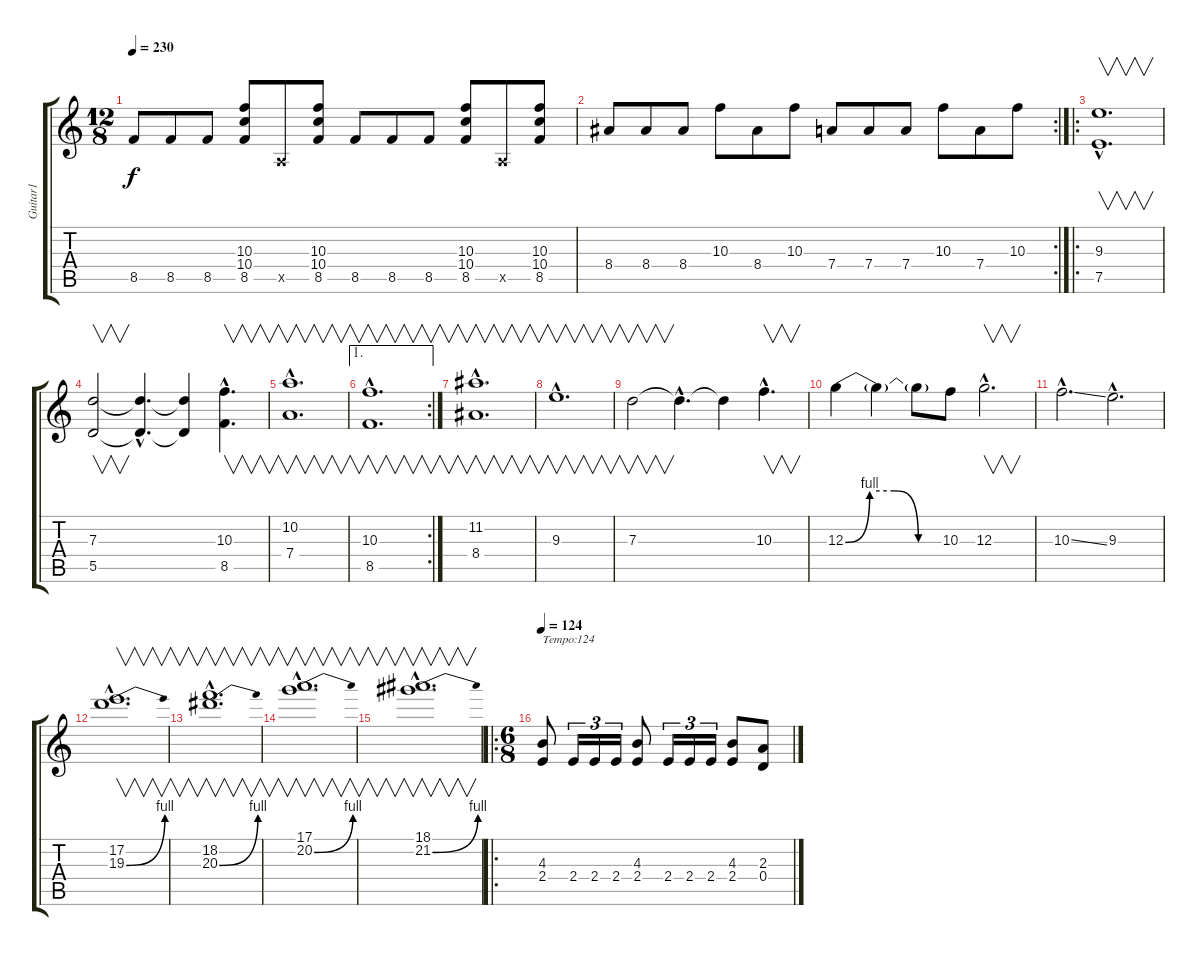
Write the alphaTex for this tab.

\track ("Guitar1" "Guitar1") {instrument distortionguitar}
\staff {score tabs}
\tuning (E4 B3 G3 D3 A2 E2) {hide}
\ts (12 8)
\tempo 230
\clef g2
\ks c
8.5.8{dy f} 8.5.8 8.5.8 (10.3 10.4 8.5).8 0.5{x}.8 (10.3 10.4 8.5).8 8.5.8 8.5.8 8.5.8 (10.3 10.4 8.5).8 0.5{x}.8 (10.3 10.4 8.5).8 |
\rc 2
8.4.8 8.4.8 8.4.8 10.3.8 8.4.8 10.3.8 7.4.8 7.4.8 7.4.8 10.3.8 7.4.8 10.3.8 |
\ro
(9.3{hac} 7.5{hac}).1{v d} |
(7.3 5.5).2{v} (7.3{hac t} 5.5{hac t}).4{d} (7.3{t} 5.5{t}).4 (10.3{hac} 8.5{hac}).4{v d} |
(10.2{hac} 7.4{hac}).1{v d} |
\ae 1
\rc 2
(10.3{hac} 8.5{hac}).1{v d} |
(11.2{hac} 8.4{hac}).1{v d} |
9.3{hac}.1{v d} |
7.3.2{v} 7.3{hac t}.4{d} 7.3{t}.4 10.3{hac}.4{v d} |
12.3{be (custom 0 0 15 4 30 4 45 0 60 0)}.4 12.3{t}.4 12.3{t}.8 10.3.8 12.3{hac}.2{v d} |
10.3{ss hac}.2{d} 9.3{hac}.2{d} |
(17.2{hac} 19.3{be (bend 0 0 60 4) hac}).1{v d} |
(18.2{hac} 20.3{be (bend 0 0 60 4) hac}).1{v d} |
(17.1{hac} 20.2{be (bend 0 0 60 4) hac}).1{v d} |
(18.1{hac} 21.2{be (bend 0 0 60 4) hac}).1{v d} |
\ro
\ts (6 8)
\tempo 124
(4.3 2.4).8{txt "Tempo:124"} 2.4.16{tu (3 2)} 2.4.16{tu (3 2)} 2.4.16{tu (3 2)} (4.3 2.4).8 2.4.16{tu (3 2)} 2.4.16{tu (3 2)} 2.4.16{tu (3 2)} (4.3 2.4).8 (2.3 0.4).8
